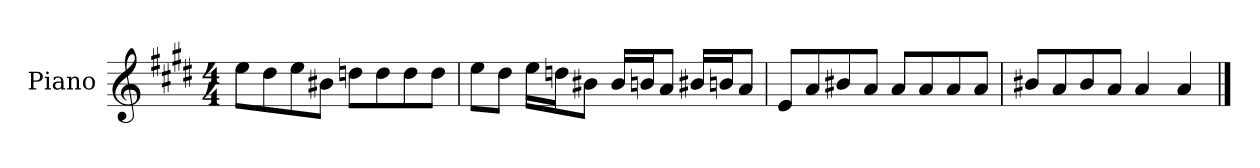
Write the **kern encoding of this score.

**kern
*part1
*staff1
*I"Piano
*I'P-no
*clefG2
*k[f#c#g#d#]
*M4/4
*MM90
=1
8ee\L
8dd#\
8ee\
8b#X\J
8ddn\L
8dd\
8dd\
8dd\J
=2
8ee\L
8dd#\J
16ee\LL
16ddn\J
8b#X\J
16b#/LL
16bn/J
8a/J
16b#X/LL
16bn/J
8a/J
=3
8e/L
8a/
8b#X/
8a/J
8a/L
8a/
8a/
8a/J
=4
8b#X/L
8a/
8b#/
8a/J
4a/
4a/
==
*-
